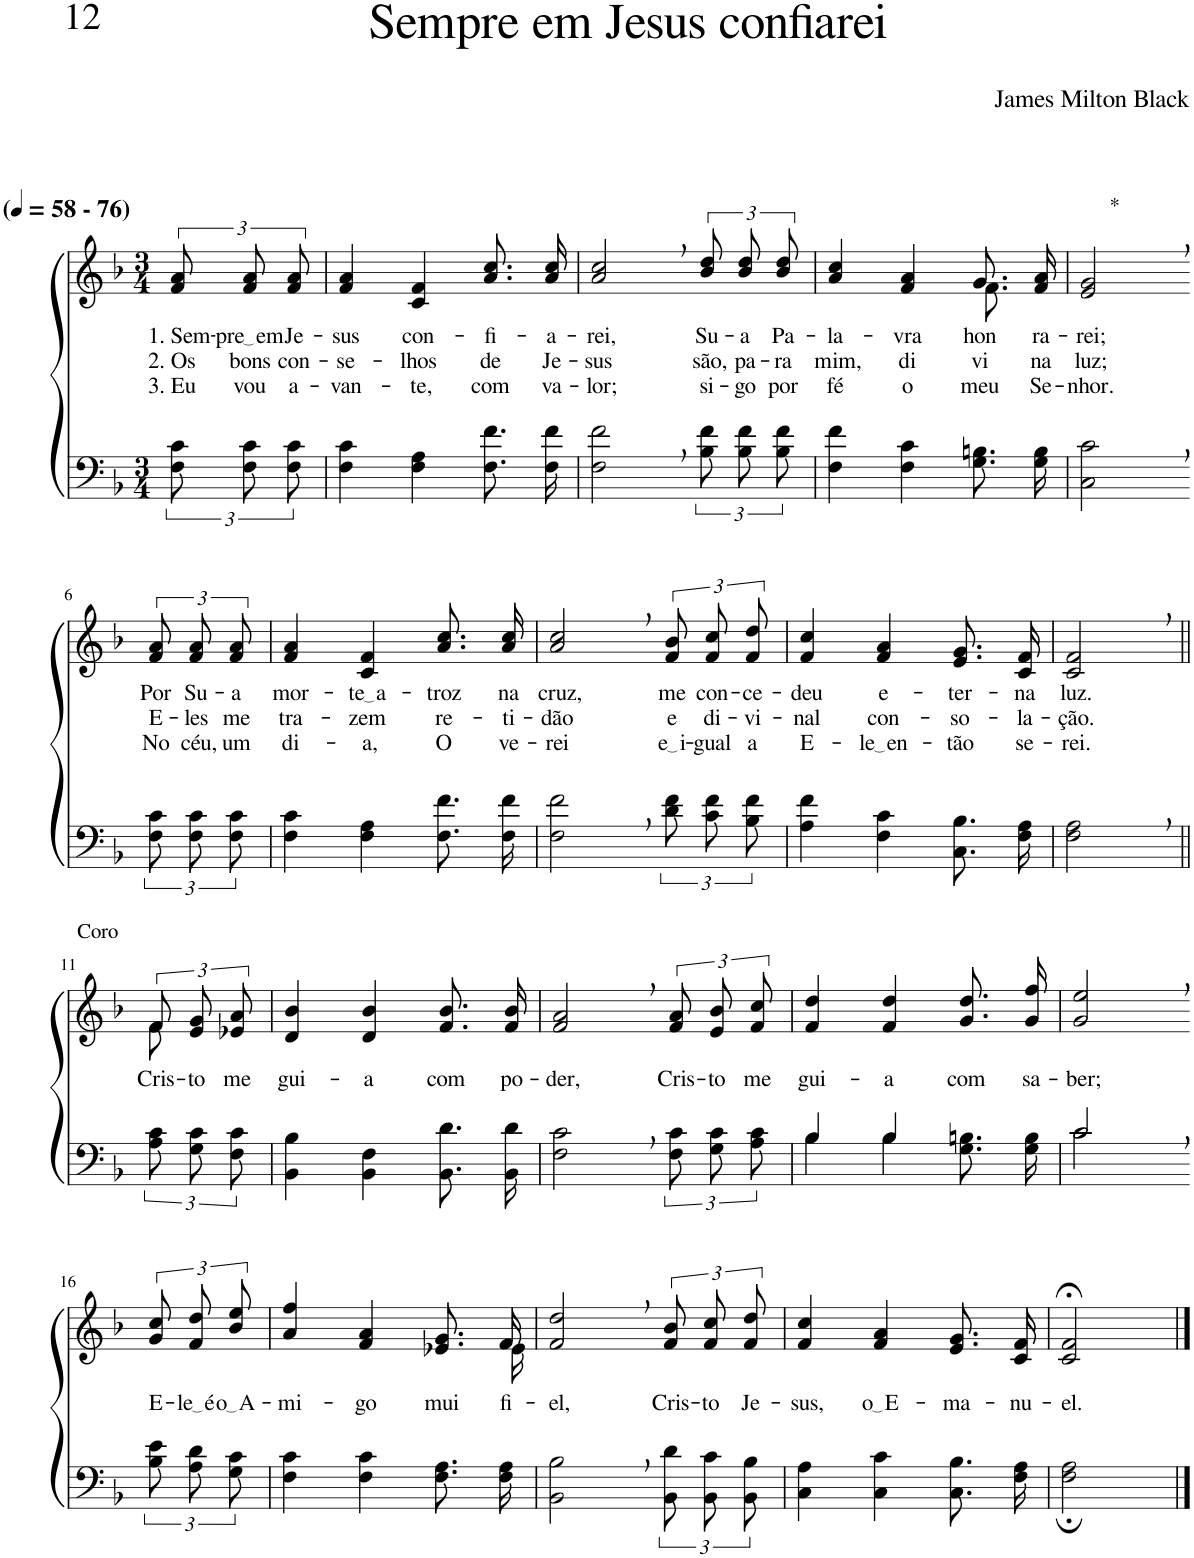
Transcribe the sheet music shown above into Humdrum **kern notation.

**kern	**kern	**text	**text	**text
*part2	*part1	*part1	*part1	*part1
*staff2	*staff1	*staff1	*staff1	*staff1
*I"Parte III e IV	*I"Parte I e II	*	*	*
*clefF4	*clefG2	*	*	*
*Trd1c2	*Trd1c2	*	*	*
*k[b-]	*k[b-]	*	*	*
*M3/4	*M3/4	*	*	*
*MM58	*MM58	*	*	*
=1	=1	=1	=1	=1
!	!LO:TX:a:B:t=(	!	!	!
!	!LO:TX:a:B:t=- 76)	!	!	!
!	!	!LO:LY:b	!LO:LY:b	!LO:LY:b
12F\ 12c\L	12f/ 12a/L	1. Sem-	2. Os	3. Eu
!	!	!LO:LY:b	!LO:LY:b	!LO:LY:b
12F\ 12c\	12f/ 12a/	pre em	bons	vou
!	!	!LO:LY:b	!LO:LY:b	!LO:LY:b
12F\ 12c\J	12f/ 12a/J	Je-	con-	a-
=2	=2	=2	=2	=2
!	!	!LO:LY:b	!LO:LY:b	!LO:LY:b
4F\ 4c\	4f/ 4a/	-sus	-se-	-van-
!	!	!LO:LY:b	!LO:LY:b	!LO:LY:b
4F\ 4A\	4c/ 4f/	con-	-lhos	-te,
!	!	!LO:LY:b	!LO:LY:b	!LO:LY:b
8.F\ 8.f\L	8.a\ 8.cc\L	-fi-	de	com
!	!	!LO:LY:b	!LO:LY:b	!LO:LY:b
16F\ 16f\Jk	16a\ 16cc\Jk	-a-	Je-	va-
=3	=3	=3	=3	=3
!	!	!LO:LY:b	!LO:LY:b	!LO:LY:b
2F\, 2f\,	2a/, 2cc/,	-rei,	-sus	-lor;
!	!	!LO:LY:b	!LO:LY:b	!LO:LY:b
12B-\ 12f\L	12b-\ 12dd\L	Su-	são,	si-
!	!	!LO:LY:b	!LO:LY:b	!LO:LY:b
12B-\ 12f\	12b-\ 12dd\	-a	pa-	-go
!	!	!LO:LY:b	!LO:LY:b	!LO:LY:b
12B-\ 12f\J	12b-\ 12dd\J	Pa-	-ra	por
=4	=4	=4	=4	=4
!	!	!LO:LY:b	!LO:LY:b	!LO:LY:b
*	*^	*	*	*
4F\ 4f\	4a/ 4cc/	2ryy	-la-	mim,	fé
!	!	!	!LO:LY:b	!LO:LY:b	!LO:LY:b
4F\ 4c\	4f/ 4a/	.	-vra	di-	o
!	!	!	!LO:LY:b	!LO:LY:b	!LO:LY:b
8.G\ 8.Bn\L	8.g/L	8.f\	hon-	-vi-	meu
!	!	!	!LO:LY:b	!LO:LY:b	!LO:LY:b
16G\ 16B\Jk	16f/ 16a/Jk	16ryy	-ra-	-na	Se-
=5	=5	=5	=5	=5	=5
!	!LO:TX:a:t=*	!	!	!	!
!	!	!	!LO:LY:b	!LO:LY:b	!LO:LY:b
*	*v	*v	*	*	*
2C\, 2c\,	2e/, 2g/,	-rei;	luz;	-nhor.
!!LO:LB:g=z
=6-	=6-	=6-	=6-	=6-
!	!	!LO:LY:b	!LO:LY:b	!LO:LY:b
12F\ 12c\L	12f/ 12a/L	Por	E-	No
!	!	!LO:LY:b	!LO:LY:b	!LO:LY:b
12F\ 12c\	12f/ 12a/	Su-	-les	céu,
!	!	!LO:LY:b	!LO:LY:b	!LO:LY:b
12F\ 12c\J	12f/ 12a/J	-a	me	um
=7	=7	=7	=7	=7
!	!	!LO:LY:b	!LO:LY:b	!LO:LY:b
4F\ 4c\	4f/ 4a/	mor-	tra-	di-
!	!	!LO:LY:b	!LO:LY:b	!LO:LY:b
4F\ 4A\	4c/ 4f/	te a	-zem	-a,
!	!	!LO:LY:b	!LO:LY:b	!LO:LY:b
8.F\ 8.f\L	8.a\ 8.cc\L	-troz	re-	O
!	!	!LO:LY:b	!LO:LY:b	!LO:LY:b
16F\ 16f\Jk	16a\ 16cc\Jk	na	-ti-	ve-
=8	=8	=8	=8	=8
!	!	!LO:LY:b	!LO:LY:b	!LO:LY:b
2F\, 2f\,	2a/, 2cc/,	cruz,	-dão	-rei
!	!	!LO:LY:b	!LO:LY:b	!LO:LY:b
12d\ 12f\L	12f/ 12b-/L	me	e	e i
!	!	!LO:LY:b	!LO:LY:b	!LO:LY:b
12c\ 12f\	12f/ 12cc/	con-	di-	-gual
!	!	!LO:LY:b	!LO:LY:b	!LO:LY:b
12B-\ 12f\J	12f/ 12dd/J	-ce-	-vi-	a
=9	=9	=9	=9	=9
!	!	!LO:LY:b	!LO:LY:b	!LO:LY:b
4A\ 4f\	4f/ 4cc/	-deu	-nal	E-
!	!	!LO:LY:b	!LO:LY:b	!LO:LY:b
4F\ 4c\	4f/ 4a/	e-	con-	le en
!	!	!LO:LY:b	!LO:LY:b	!LO:LY:b
8.C\ 8.B-\L	8.e/ 8.g/L	-ter-	-so-	-tão
!	!	!LO:LY:b	!LO:LY:b	!LO:LY:b
16F\ 16A\Jk	16c/ 16f/Jk	-na	-la-	se-
=10	=10	=10	=10	=10
!	!	!LO:LY:b	!LO:LY:b	!LO:LY:b
2F\, 2A\,	2c/, 2f/,	luz.	-ção.	-rei.
!!LO:LB:g=z
=11||	=11||	=11||	=11||	=11||
!	!LO:TX:a:t=Coro	!	!	!
!	!	!LO:LY:b	!	!
*	*^	*	*	*
12A\ 12c\L	12f/L	8f\	Cris-	.	.
!	!	!	!LO:LY:b	!	!
12G\ 12c\	12e/ 12g/	.	-to	.	.
.	.	8ryy	.	.	.
!	!	!	!LO:LY:b	!	!
12F\ 12c\J	12e-X/ 12a/J	.	me	.	.
*	*v	*v	*	*	*
=12	=12	=12	=12	=12
!	!	!LO:LY:b	!	!
4BB-\ 4B-\	4d/ 4b-/	gui-	.	.
!	!	!LO:LY:b	!	!
4BB-\ 4F\	4d/ 4b-/	-a	.	.
!	!	!LO:LY:b	!	!
8.BB-\ 8.d\L	8.f/ 8.b-/L	com	.	.
!	!	!LO:LY:b	!	!
16BB-\ 16d\Jk	16f/ 16b-/Jk	po-	.	.
=13	=13	=13	=13	=13
!	!	!LO:LY:b	!	!
2F\, 2c\,	2f/, 2a/,	-der,	.	.
!	!	!LO:LY:b	!	!
12F\ 12c\L	12f/ 12a/L	Cris-	.	.
!	!	!LO:LY:b	!	!
12G\ 12c\	12e/ 12b-/	-to	.	.
!	!	!LO:LY:b	!	!
12A\ 12c\J	12f/ 12cc/J	me	.	.
=14	=14	=14	=14	=14
*^	*	*	*	*
!	!	!	!LO:LY:b	!	!
4B-/	4B-\	4f/ 4dd/	gui-	.	.
!	!	!	!LO:LY:b	!	!
4B-/	4B-\	4f/ 4dd/	-a	.	.
!	!	!	!LO:LY:b	!	!
4ryy	8.G\ 8.Bn\L	8.g\ 8.dd\L	com	.	.
!	!	!	!LO:LY:b	!	!
.	16G\ 16B\Jk	16g\ 16ff\Jk	sa-	.	.
=15	=15	=15	=15	=15	=15
!	!	!	!LO:LY:b	!	!
2c,\	2c/	2g/, 2ee/,	-ber;	.	.
!!LO:LB:g=z
=16-	=16-	=16-	=16-	=16-	=16-
!	!	!	!LO:LY:b	!	!
*v	*v	*	*	*	*
12B-\ 12e\L	12g\ 12cc\L	E-	.	.
!	!	!LO:LY:b	!	!
12A\ 12d\	12f\ 12dd\	le é	.	.
!	!	!LO:LY:b	!	!
12G\ 12c\J	12b-\ 12ee\J	o A	.	.
=17	=17	=17	=17	=17
!	!	!LO:LY:b	!	!
*	*^	*	*	*
4F\ 4c\	4a/ 4ff/	8.ryy	-mi-	.	.
!	!	!	!LO:LY:b	!	!
*	*v	*v	*	*	*
4F\ 4c\	4f/ 4a/	-go	.	.
!	!	!LO:LY:b	!	!
8.F\ 8.A\L	8.e-X/ 8.g/L	mui	.	.
*	*^	*	*	*
!	!	!	!LO:LY:b	!	!
16F\ 16A\Jk	16f/Jk	16e-\	fi-	.	.
=18	=18	=18	=18	=18	=18
!	!	!	!LO:LY:b	!	!
*	*v	*v	*	*	*
2BB-\, 2B-\,	2f/, 2dd/,	-el,	.	.
!	!	!LO:LY:b	!	!
12BB-\ 12d\L	12f/ 12b-/L	Cris-	.	.
!	!	!LO:LY:b	!	!
12BB-\ 12c\	12f/ 12cc/	-to	.	.
!	!	!LO:LY:b	!	!
12BB-\ 12B-\J	12f/ 12dd/J	Je-	.	.
=19	=19	=19	=19	=19
!	!	!LO:LY:b	!	!
4C\ 4A\	4f/ 4cc/	-sus,	.	.
!	!	!LO:LY:b	!	!
4C\ 4c\	4f/ 4a/	o E	.	.
!	!	!LO:LY:b	!	!
8.C\ 8.B-\L	8.e/ 8.g/L	-ma-	.	.
!	!	!LO:LY:b	!	!
16F\ 16A\Jk	16c/ 16f/Jk	-nu-	.	.
=20	=20	=20	=20	=20
!	!	!LO:LY:b	!	!
2F\; 2A\;	2c/;< 2f/;<	-el.	.	.
==	==	==	==	==
*-	*-	*-	*-	*-
